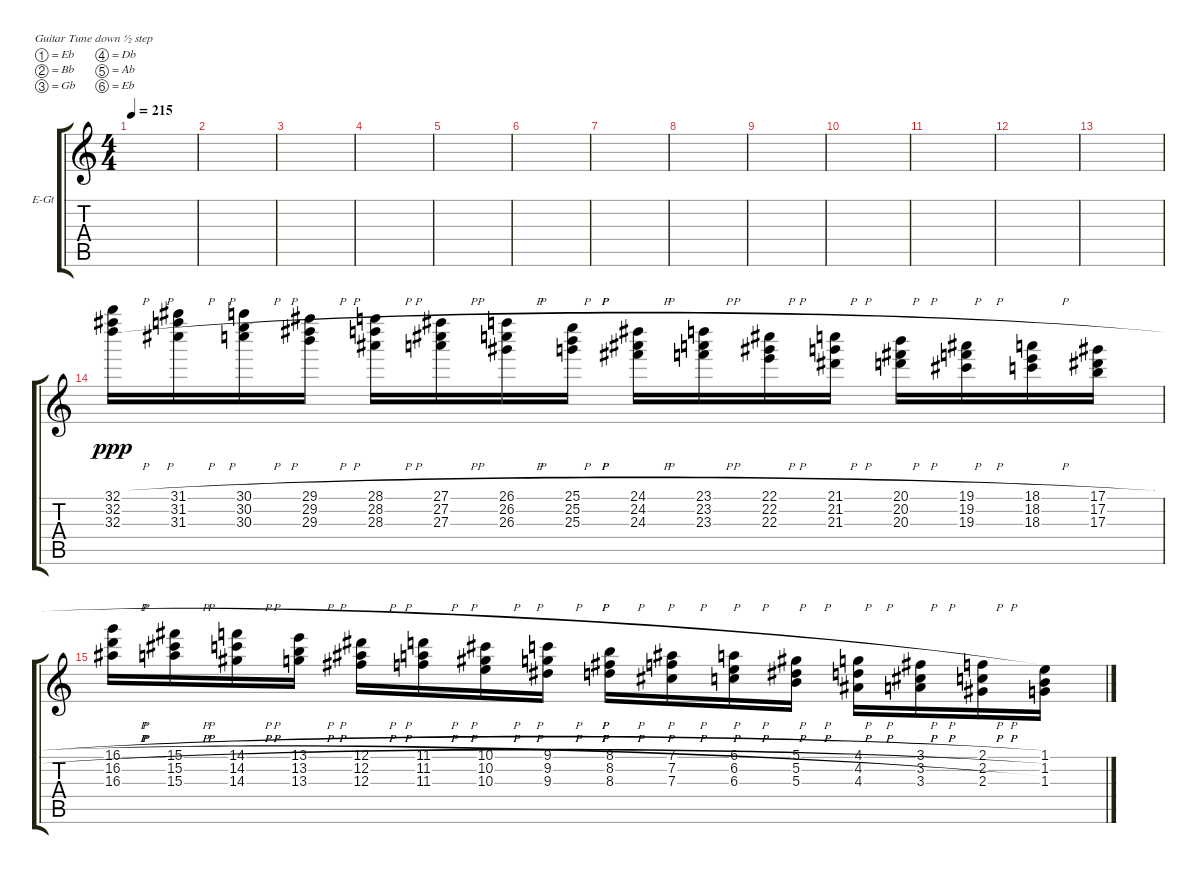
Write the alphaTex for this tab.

\bracketExtendMode groupsimilarinstruments
\firstSystemTrackNameOrientation horizontal
\otherSystemsTrackNameOrientation horizontal
\track ("solo" "E-Gt") {instrument distortionguitar}
\staff {score tabs}
\tuning (Eb4 Bb3 Gb3 Db3 Ab2 Eb2)
\ts (4 4)
\tempo 215
\clef g2
\ks c
|
|
|
|
|
|
|
|
|
|
|
|
|
(32.1{h} 32.2{h} 32.3{h}).16{dy ppp} (31.1{h} 31.2{h} 31.3{h}).16 (30.1{h} 30.2{h} 30.3{h}).16 (29.1{h} 29.2{h} 29.3{h}).16 (28.1{h} 28.2{h} 28.3{h}).16 (27.1{h} 27.2{h} 27.3{h}).16 (26.1{h} 26.2{h} 26.3{h}).16 (25.1{h} 25.2{h} 25.3{h}).16 (24.1{h} 24.2{h} 24.3{h}).16 (23.1{h} 23.2{h} 23.3{h}).16 (22.1{h} 22.2{h} 22.3{h}).16 (21.1{h} 21.2{h} 21.3{h}).16 (20.1{h} 20.2{h} 20.3{h}).16 (19.1{h} 19.2{h} 19.3{h}).16 (18.1{h} 18.2{h} 18.3{h}).16 (17.1{h} 17.2{h} 17.3{h}).16 |
(16.1{h} 16.2{h} 16.3{h}).16 (15.1{h} 15.2{h} 15.3{h}).16 (14.1{h} 14.2{h} 14.3{h}).16 (13.1{h} 13.2{h} 13.3{h}).16 (12.1{h} 12.2{h} 12.3{h}).16 (11.1{h} 11.2{h} 11.3{h}).16 (10.1{h} 10.2{h} 10.3{h}).16 (9.1{h} 9.2{h} 9.3{h}).16 (8.1{h} 8.2{h} 8.3{h}).16 (7.1{h} 7.2{h} 7.3{h}).16 (6.1{h} 6.2{h} 6.3{h}).16 (5.1{h} 5.2{h} 5.3{h}).16 (4.1{h} 4.2{h} 4.3{h}).16 (3.1{h} 3.2{h} 3.3{h}).16 (2.1{h} 2.2{h} 2.3{h}).16 (1.1 1.2 1.3).16
